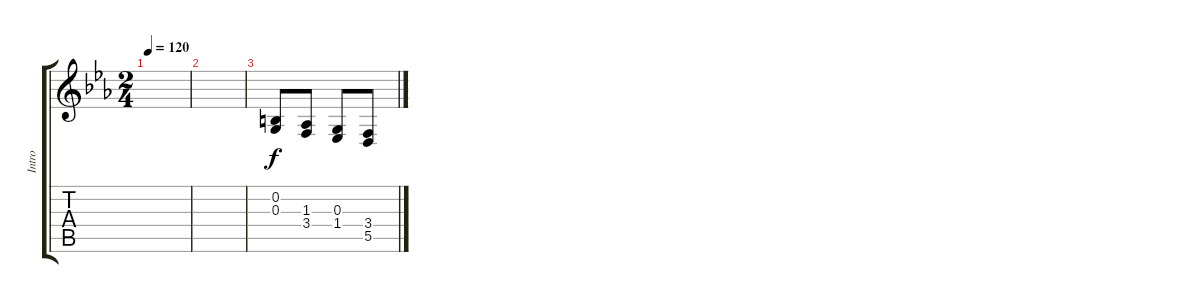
\track ("Intro" "Intro") {instrument stringensemble1}
\staff {score tabs}
\tuning (E4 B3 G3 D3 A2 E2) {hide}
\ts (2 4)
\tempo 120
\clef g2
\ks eb
|
|
(0.2 0.3).8 (1.3 3.4).8 (0.3 1.4).8 (3.4 5.5).8
